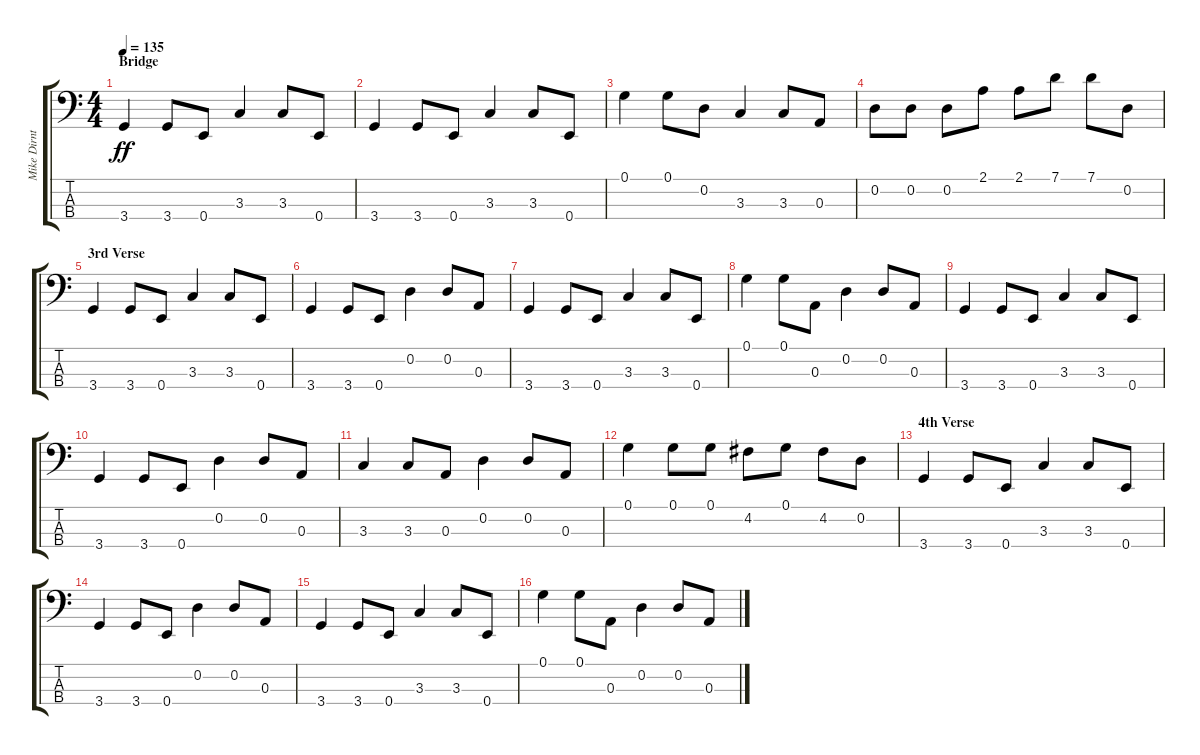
\track ("Mike Dirnt (Bass 1)" "Mike Dirnt") {instrument electricbasspick}
\staff {score tabs}
\tuning (G2 D2 A1 E1) {hide}
\ts (4 4)
\section ("" "Bridge")
\tempo 135
\clef f4
\ks c
3.4.4{dy ff} 3.4.8 0.4.8 3.3.4 3.3.8 0.4.8 |
3.4.4 3.4.8 0.4.8 3.3.4 3.3.8 0.4.8 |
0.1.4 0.1.8 0.2.8 3.3.4 3.3.8 0.3.8 |
0.2.8 0.2.8 0.2.8 2.1.8 2.1.8 7.1.8 7.1.8 0.2.8 |
\section ("" "3rd Verse")
3.4.4 3.4.8 0.4.8 3.3.4 3.3.8 0.4.8 |
3.4.4 3.4.8 0.4.8 0.2.4 0.2.8 0.3.8 |
3.4.4 3.4.8 0.4.8 3.3.4 3.3.8 0.4.8 |
0.1.4 0.1.8 0.3.8 0.2.4 0.2.8 0.3.8 |
3.4.4 3.4.8 0.4.8 3.3.4 3.3.8 0.4.8 |
3.4.4 3.4.8 0.4.8 0.2.4 0.2.8 0.3.8 |
3.3.4 3.3.8 0.3.8 0.2.4 0.2.8 0.3.8 |
0.1.4 0.1.8 0.1.8 4.2.8 0.1.8 4.2.8 0.2.8 |
\section ("" "4th Verse")
3.4.4 3.4.8 0.4.8 3.3.4 3.3.8 0.4.8 |
3.4.4 3.4.8 0.4.8 0.2.4 0.2.8 0.3.8 |
3.4.4 3.4.8 0.4.8 3.3.4 3.3.8 0.4.8 |
0.1.4 0.1.8 0.3.8 0.2.4 0.2.8 0.3.8
